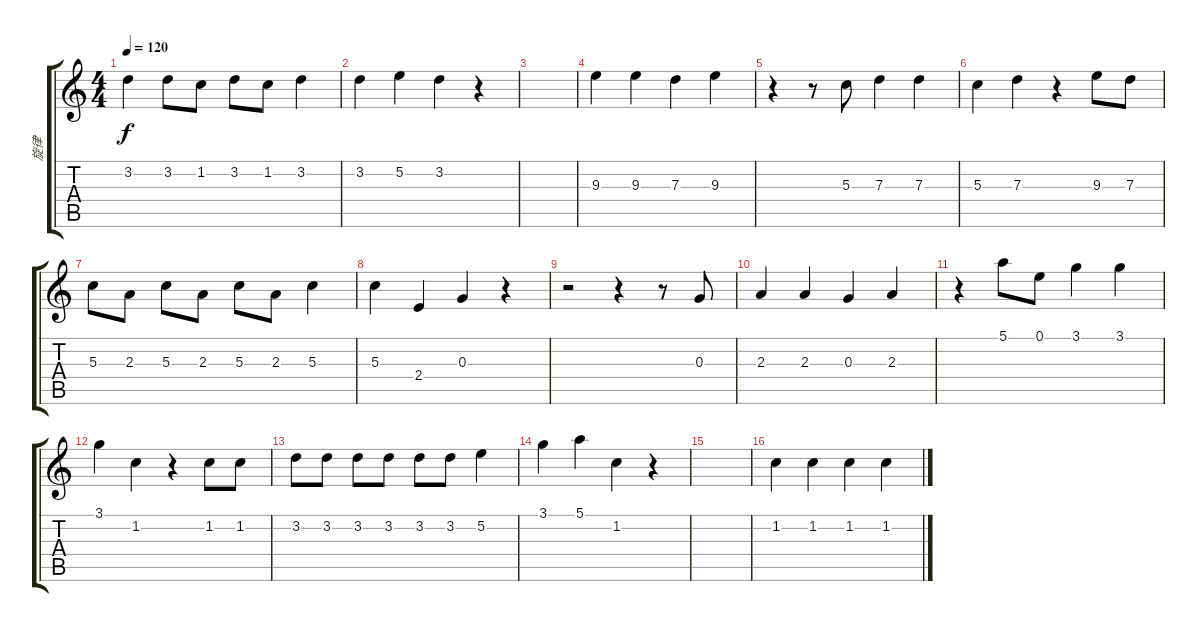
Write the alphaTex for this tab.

\track ("旋律" "旋律") {instrument acousticguitarsteel}
\staff {score tabs}
\tuning (E4 B3 G3 D3 A2 E2) {hide}
\ts (4 4)
\tempo 120
\clef g2
\ks c
3.2.4{dy f} 3.2.8 1.2.8 3.2.8 1.2.8 3.2.4 |
3.2.4 5.2.4 3.2.4 r.4 |
|
9.3.4 9.3.4 7.3.4 9.3.4 |
r.4 r.8 5.3.8 7.3.4 7.3.4 |
5.3.4 7.3.4 r.4 9.3.8 7.3.8 |
5.3.8 2.3.8 5.3.8 2.3.8 5.3.8 2.3.8 5.3.4 |
5.3.4 2.4.4 0.3.4 r.4 |
r.2 r.4 r.8 0.3.8 |
2.3.4 2.3.4 0.3.4 2.3.4 |
r.4 5.1.8 0.1.8 3.1.4 3.1.4 |
3.1.4 1.2.4 r.4 1.2.8 1.2.8 |
3.2.8 3.2.8 3.2.8 3.2.8 3.2.8 3.2.8 5.2.4 |
3.1.4 5.1.4 1.2.4 r.4 |
|
1.2.4 1.2.4 1.2.4 1.2.4
